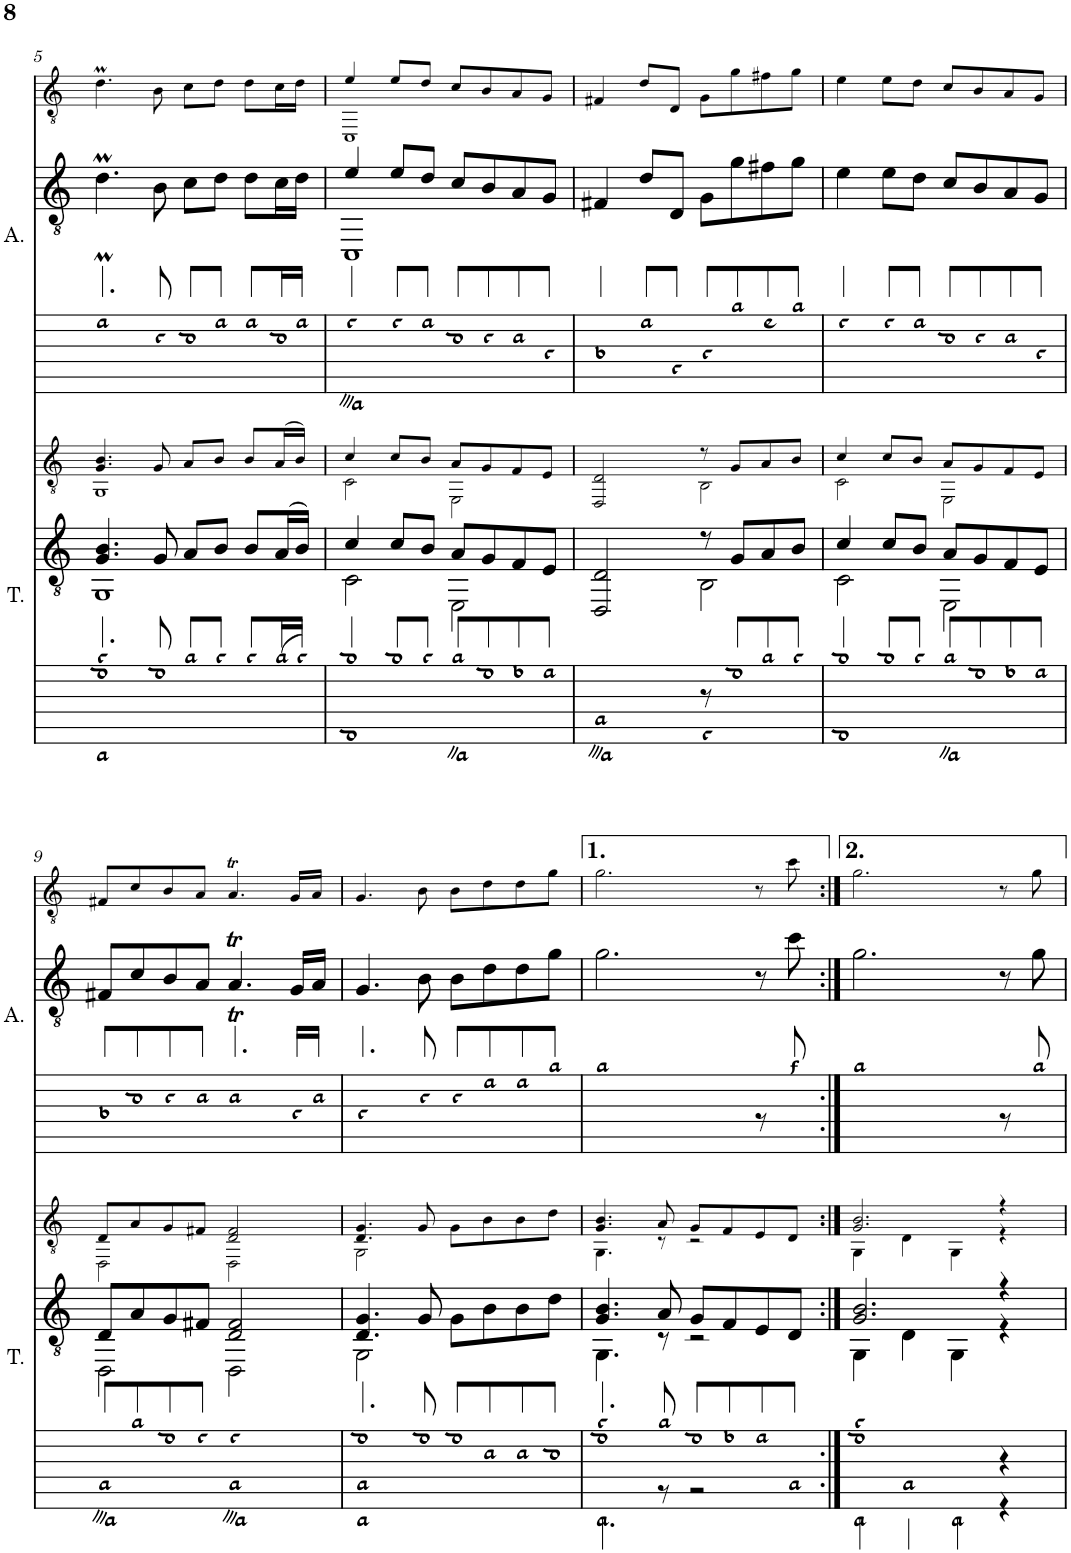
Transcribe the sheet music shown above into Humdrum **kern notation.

**kern	**kern	**kern	**kern	**kern	**kern
*part2	*part2	*part2	*part1	*part1	*part1
*staff6	*staff5	*staff4	*staff3	*staff2	*staff1
*I"Theorbo	*	*	*I"Archlute	*	*
*I'T.	*	*	*I'A.	*	*
!!LO:PB:g=z
*	*clefGv2	*clefGv2	*	*clefGv2	*clefGv2
*k[]	*k[]	*k[]	*k[]	*k[]	*k[]
*M4/4	*M4/4	*M4/4	*M4/4	*M4/4	*M4/4
=5	=5	=5	=5	=5	=5
*^	*^	*^	*	*	*
1GG	4.G/ 4.B/	4.G/ 4.B/	1GG	4.G/ 4.B/	1GG	4.dM/	4.dM\	4.dM\
.	8G/	8G/	.	8G/	.	8B/	8B\	8B\
.	8A/L	8A/L	.	8A/L	.	8c/L	8c\L	8c\L
.	8B/J	8B/J	.	8B/J	.	8d/J	8d\J	8d\J
.	8B/L	8B/L	.	8B/L	.	8d/L	8d\L	8d\L
.	16A/L	16A/L	.	(16A/L	.	16c/L	16c\L	16c\L
.	16B/JJ	16B/JJ	.	16B/JJ)	.	16d/JJ	16d\JJ	16d\JJ
=6	=6	=6	=6	=6	=6	=6	=6	=6
*	*	*	*	*	*	*^	*^	*^
2C	4c/	4c/	2C\	4c/	2C\	1CC	4e/	4e/	1CC	4e/	1CC
.	8c/L	8c/L	.	8c/L	.	.	8e/L	8e/L	.	8e/L	.
.	8B/J	8B/J	.	8B/J	.	.	8d/J	8d/J	.	8d/J	.
2EE	8A/L	8A/L	2EE\	8A/L	2EE\	.	8c/L	8c/L	.	8c/L	.
.	8G/	8G/	.	8G/	.	.	8B/	8B/	.	8B/	.
.	8F/	8F/	.	8F/	.	.	8A/	8A/	.	8A/	.
.	8E/J	8E/J	.	8E/J	.	.	8G/J	8G/J	.	8G/J	.
*	*	*	*	*	*	*v	*v	*	*	*	*
*	*	*	*	*	*	*	*v	*v	*	*
*	*	*	*	*	*	*	*	*v	*v
=7	=7	=7	=7	=7	=7	=7	=7	=7
2ryy	2DD 2D	2DD/ 2D/	2ryy	2DD/ 2D/	2ryy	4F#X/	4F#X/	4F#X/
.	.	.	.	.	.	8d/L	8d/L	8d/L
.	.	.	.	.	.	8D/J	8D/J	8D/J
2BB	8r	8r	2BB\	8r	2BB\	8G/L	8G\L	8G\L
.	8G/L	8G/L	.	8G/L	.	8g/	8g\	8g\
.	8A/	8A/	.	8A/	.	8f#X/	8f#X\	8f#X\
.	8B/J	8B/J	.	8B/J	.	8g/J	8g\J	8g\J
=8	=8	=8	=8	=8	=8	=8	=8	=8
2C	4c/	4c/	2C\	4c/	2C\	4e/	4e\	4e\
.	8c/L	8c/L	.	8c/L	.	8e/L	8e\L	8e\L
.	8B/J	8B/J	.	8B/J	.	8d/J	8d\J	8d\J
2EE	8A/L	8A/L	2EE\	8A/L	2EE\	8c/L	8c/L	8c/L
.	8G/	8G/	.	8G/	.	8B/	8B/	8B/
.	8F/	8F/	.	8F/	.	8A/	8A/	8A/
.	8E/J	8E/J	.	8E/J	.	8G/J	8G/J	8G/J
!!LO:LB:g=z
=9	=9	=9	=9	=9	=9	=9	=9	=9
2DD	8D/L	8D/L	2DD\	8D/L	2DD\	8F#X/L	8F#X/L	8F#X/L
.	8A/	8A/	.	8A/	.	8c/	8c/	8c/
.	8G/	8G/	.	8G/	.	8B/	8B/	8B/
.	8F#X/J	8F#X/J	.	8F#X/J	.	8A/J	8A/J	8A/J
2DD	2D 2F#	2D/ 2F#/	2DD\	2D/ 2F#/	2DD\	4.AT/	4.AT/	4.AT/
.	.	.	.	.	.	16G/LL	16G/LL	16G/LL
.	.	.	.	.	.	16A/JJ	16A/JJ	16A/JJ
=10	=10	=10	=10	=10	=10	=10	=10	=10
2GG	4.D/ 4.G/	4.D/ 4.G/	2GG\	4.D/ 4.G/	2GG\	4.G/	4.G/	4.G/
.	8G/	8G/	.	8G/	.	8B/	8B\	8B\
2ryy	8G/L	8G\L	2ryy	8G\L	2ryy	8B/L	8B\L	8B\L
.	8B/	8B\	.	8B\	.	8d/	8d\	8d\
.	8B/	8B\	.	8B\	.	8d/	8d\	8d\
.	8d/J	8d\J	.	8d\J	.	8g/J	8g\J	8g\J
=11	=11	=11	=11	=11	=11	=11	=11	=11
4.GG\	4.G/ 4.B/	4.G/ 4.B/	4.GG\	4.G/ 4.B/	4.GG\	2.g	2.g\	2.g\
8r	8A/	8A/	8r	8A/	8r	.	.	.
2r	8G/L	8G/L	2r	8G/L	2r	.	.	.
.	8F/	8F/	.	8F/	.	.	.	.
.	8E/	8E/	.	8E/	.	8r	8r	8r
.	8D/J	8D/J	.	8D/J	.	8cc/	8cc\	8cc\
=12:|!	=12:|!	=12:|!	=12:|!	=12:|!	=12:|!	=12:|!	=12:|!	=12:|!
4GG\	2.G 2.B	2.G/ 2.B/	4GG\	2.G/ 2.B/	4GG\	2.g	2.g\	2.g\
4D\	.	.	4D\	.	4D\	.	.	.
4GG\	.	.	4GG\	.	4GG\	.	.	.
4r	4r	4r	4r	4r	4r	8r	8r	8r
.	.	.	.	.	.	8g/	8g\	8g\
*v	*v	*	*	*	*	*	*	*
*	*v	*v	*	*	*	*	*
*	*	*v	*v	*	*	*
=	=	=	=	=	=
*-	*-	*-	*-	*-	*-
